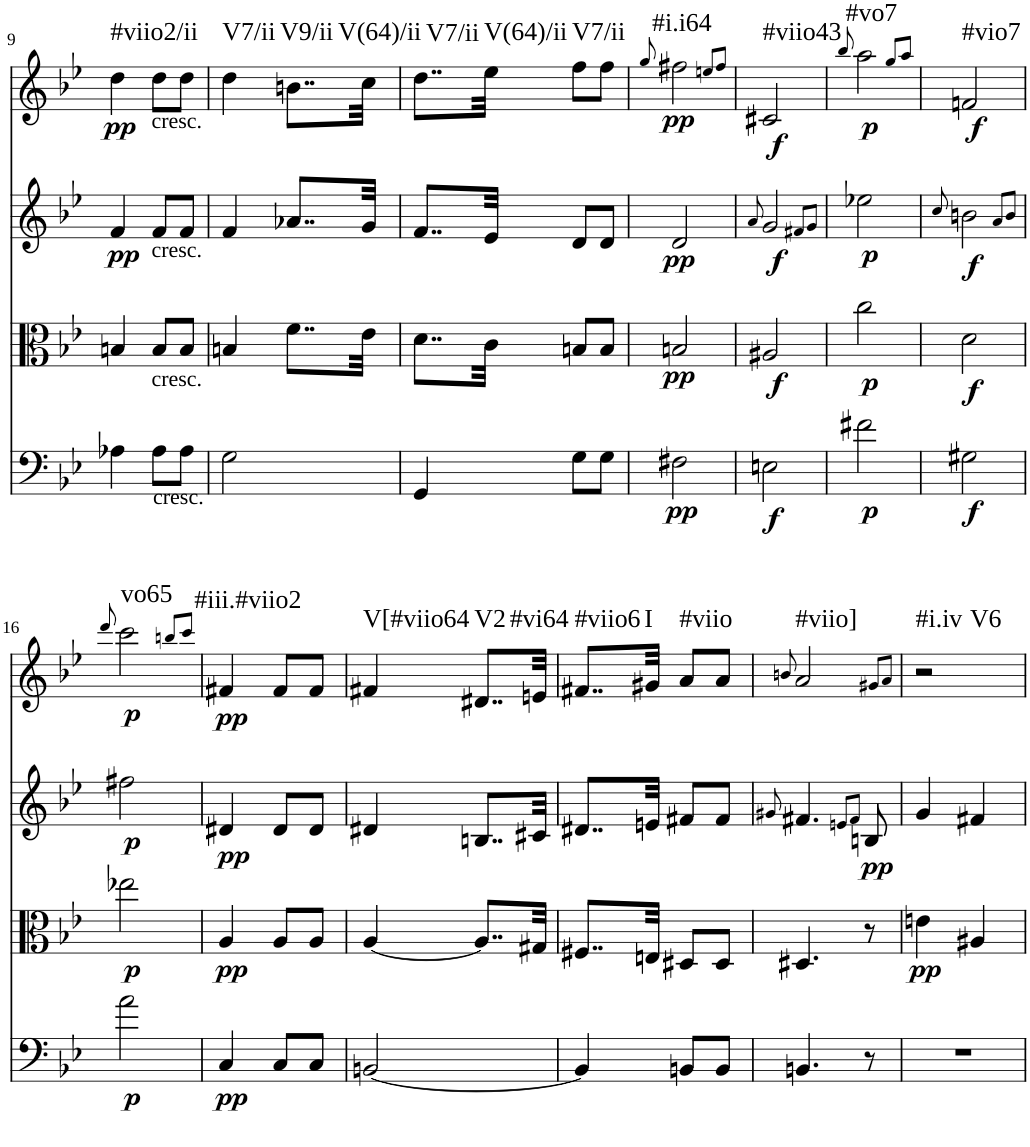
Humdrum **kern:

**kern	**dynam	**kern	**dynam	**kern	**dynam	**kern	**dynam	**harte
*part4	*part4	*part3	*part3	*part2	*part2	*part1	*part1	*part1
*staff4	*staff4	*staff3	*staff3	*staff2	*staff2	*staff1	*staff1	*
*I"Violoncello	*	*I"Viola	*	*I"Violin II	*	*I"Violin I	*	*
*I'Vc	*	*I'Vla	*	*I'Vln	*	*I'Vln	*	*
!!LO:PB:g=z
*clefF4	*	*clefC3	*	*clefG2	*	*clefG2	*	*
*k[b-e-]	*	*k[b-e-]	*	*k[b-e-]	*	*k[b-e-]	*	*
*M2/4	*	*M2/4	*	*M2/4	*	*M2/4	*	*
=9	=9	=9	=9	=9	=9	=9	=9	=9
!	!	!	!	!	!LO:DY:b	!	!LO:DY:b	!LO:H:kt=#viio2/ii
4A-X\	.	4Bn/	.	4f/	pp	4dd\	pp	N
!	!	!	!	!	!	!LO:TX:b:t=cresc.	!	!
!	!	!	!	!LO:TX:b:t=cresc.	!	!	!	!
!	!	!LO:TX:b:t=cresc.	!	!	!	!	!	!
!LO:TX:a:t=cresc.	!	!	!	!	!	!	!	!
8A-\L	.	8B/L	.	8f/L	.	8dd\L	.	.
8A-\J	.	8B/J	.	8f/J	.	8dd\J	.	.
=10	=10	=10	=10	=10	=10	=10	=10	=10
!	!	!	!	!	!	!	!	!LO:H:kt=V7/ii
2G\	.	4Bn/	.	4f/	.	4dd\	.	N
!	!	!	!	!	!	!	!	!LO:H:kt=V9/ii
.	.	8..f\L	.	8..a-X/L	.	8..bn\L	.	N
!	!	!	!	!	!	!	!	!LO:H:kt=V(64)/ii
.	.	32e-\Jkk	.	32g/Jkk	.	32cc\Jkk	.	N
=11	=11	=11	=11	=11	=11	=11	=11	=11
!	!	!	!	!	!	!	!	!LO:H:kt=V7/ii
4GG/	.	8..d\L	.	8..f/L	.	8..dd\L	.	N
!	!	!	!	!	!	!	!	!LO:H:kt=V(64)/ii
.	.	32c\Jkk	.	32e-/Jkk	.	32ee-\Jkk	.	N
!	!	!	!	!	!	!	!	!LO:H:kt=V7/ii
8G\L	.	8Bn/L	.	8d/L	.	8ff\L	.	N
8G\J	.	8B/J	.	8d/J	.	8ff\J	.	.
=12	=12	=12	=12	=12	=12	=12	=12	=12
.	.	.	.	.	.	8qgg/	.	.
!	!LO:DY:b	!	!LO:DY:b	!	!LO:DY:b	!	!LO:DY:b	!LO:H:kt=#i.i64
2F#X\	pp	2Bn/	pp	2d/	pp	2ff#X\	pp	N
.	.	.	.	.	.	8qeen/L	.	.
.	.	.	.	.	.	8qff#/J	.	.
=13	=13	=13	=13	=13	=13	=13	=13	=13
.	.	.	.	8qa/	.	.	.	.
!	!LO:DY:b	!	!LO:DY:b	!	!LO:DY:b	!	!LO:DY:b	!LO:H:kt=#viio43
2En\	f	2A#X/	f	2g/	f	2c#X/	f	N
.	.	.	.	8qf#X/L	.	.	.	.
.	.	.	.	8qg/J	.	.	.	.
=14	=14	=14	=14	=14	=14	=14	=14	=14
.	.	.	.	.	.	8qbb-/	.	.
!	!LO:DY:b	!	!LO:DY:b	!	!LO:DY:b	!	!LO:DY:b	!LO:H:kt=#vo7
2f#X\	p	2cc\	p	2ee-X\	p	2aa\	p	N
.	.	.	.	.	.	8qgg/L	.	.
.	.	.	.	.	.	8qaa/J	.	.
=15	=15	=15	=15	=15	=15	=15	=15	=15
.	.	.	.	8qcc/	.	.	.	.
!	!LO:DY:b	!	!LO:DY:b	!	!LO:DY:b	!	!LO:DY:b	!LO:H:kt=#vio7
2G#X\	f	2d\	f	2bn\	f	2fn/	f	N
.	.	.	.	8qa/L	.	.	.	.
.	.	.	.	8qb/J	.	.	.	.
!!LO:LB:g=z
=16	=16	=16	=16	=16	=16	=16	=16	=16
.	.	.	.	.	.	8qddd/	.	.
!	!LO:DY:b	!	!LO:DY:b	!	!LO:DY:b	!	!LO:DY:b	!LO:H:kt=vo65
2a\	p	2ee-X\	p	2ff#X\	p	2ccc\	p	N
.	.	.	.	.	.	8qbbn/L	.	.
.	.	.	.	.	.	8qccc/J	.	.
=17	=17	=17	=17	=17	=17	=17	=17	=17
!	!LO:DY:b	!	!LO:DY:b	!	!LO:DY:b	!	!LO:DY:b	!LO:H:kt=#iii.#viio2
4C/	pp	4A/	pp	4d#X/	pp	4f#X/	pp	N
8C/L	.	8A/L	.	8d#/L	.	8f#/L	.	.
8C/J	.	8A/J	.	8d#/J	.	8f#/J	.	.
=18	=18	=18	=18	=18	=18	=18	=18	=18
!	!	!	!	!	!	!	!	!LO:H:kt=V[#viio64
[2BBn/	.	[4A/	.	4d#X/	.	4f#X/	.	N
!	!	!	!	!	!	!	!	!LO:H:kt=V2
.	.	8..A/L]	.	8..Bn/L	.	8..d#X/L	.	N
!	!	!	!	!	!	!	!	!LO:H:kt=#vi64
.	.	32G#X/Jkk	.	32c#X/Jkk	.	32en/Jkk	.	N
=19	=19	=19	=19	=19	=19	=19	=19	=19
!	!	!	!	!	!	!	!	!LO:H:kt=#viio6
4BB/]	.	8..F#X/L	.	8..d#X/L	.	8..f#X/L	.	N
!	!	!	!	!	!	!	!	!LO:H:kt=I
.	.	32En/Jkk	.	32en/Jkk	.	32g#X/Jkk	.	N
!	!	!	!	!	!	!	!	!LO:H:kt=#viio
8BBn/L	.	8D#X/L	.	8f#X/L	.	8a/L	.	N
8BB/J	.	8D#/J	.	8f#/J	.	8a/J	.	.
=20	=20	=20	=20	=20	=20	=20	=20	=20
.	.	.	.	8qg#X/	.	8qbn/	.	.
!	!	!	!	!	!	!	!	!LO:H:kt=#viio]
4.BBn/	.	4.D#X/	.	4.f#X/	.	2a/	.	N
.	.	.	.	8qen/L	.	.	.	.
.	.	.	.	8qf#/J	.	.	.	.
!	!	!	!	!	!LO:DY:b	!	!	!
8r	.	8r	.	8Bn/	pp	.	.	.
.	.	.	.	.	.	8qg#X/L	.	.
.	.	.	.	.	.	8qa/J	.	.
=21	=21	=21	=21	=21	=21	=21	=21	=21
!	!	!	!LO:DY:b	!	!	!	!	!LO:H:n=1:kt=#i.iv
!	!	!	!	!	!	!	!	!LO:H:n=2:kt=V6
2r	.	4en\	pp	4g/	.	2r	.	N N
.	.	4A#X/	.	4f#X/	.	.	.	.
=	=	=	=	=	=	=	=	=
*-	*-	*-	*-	*-	*-	*-	*-	*-
